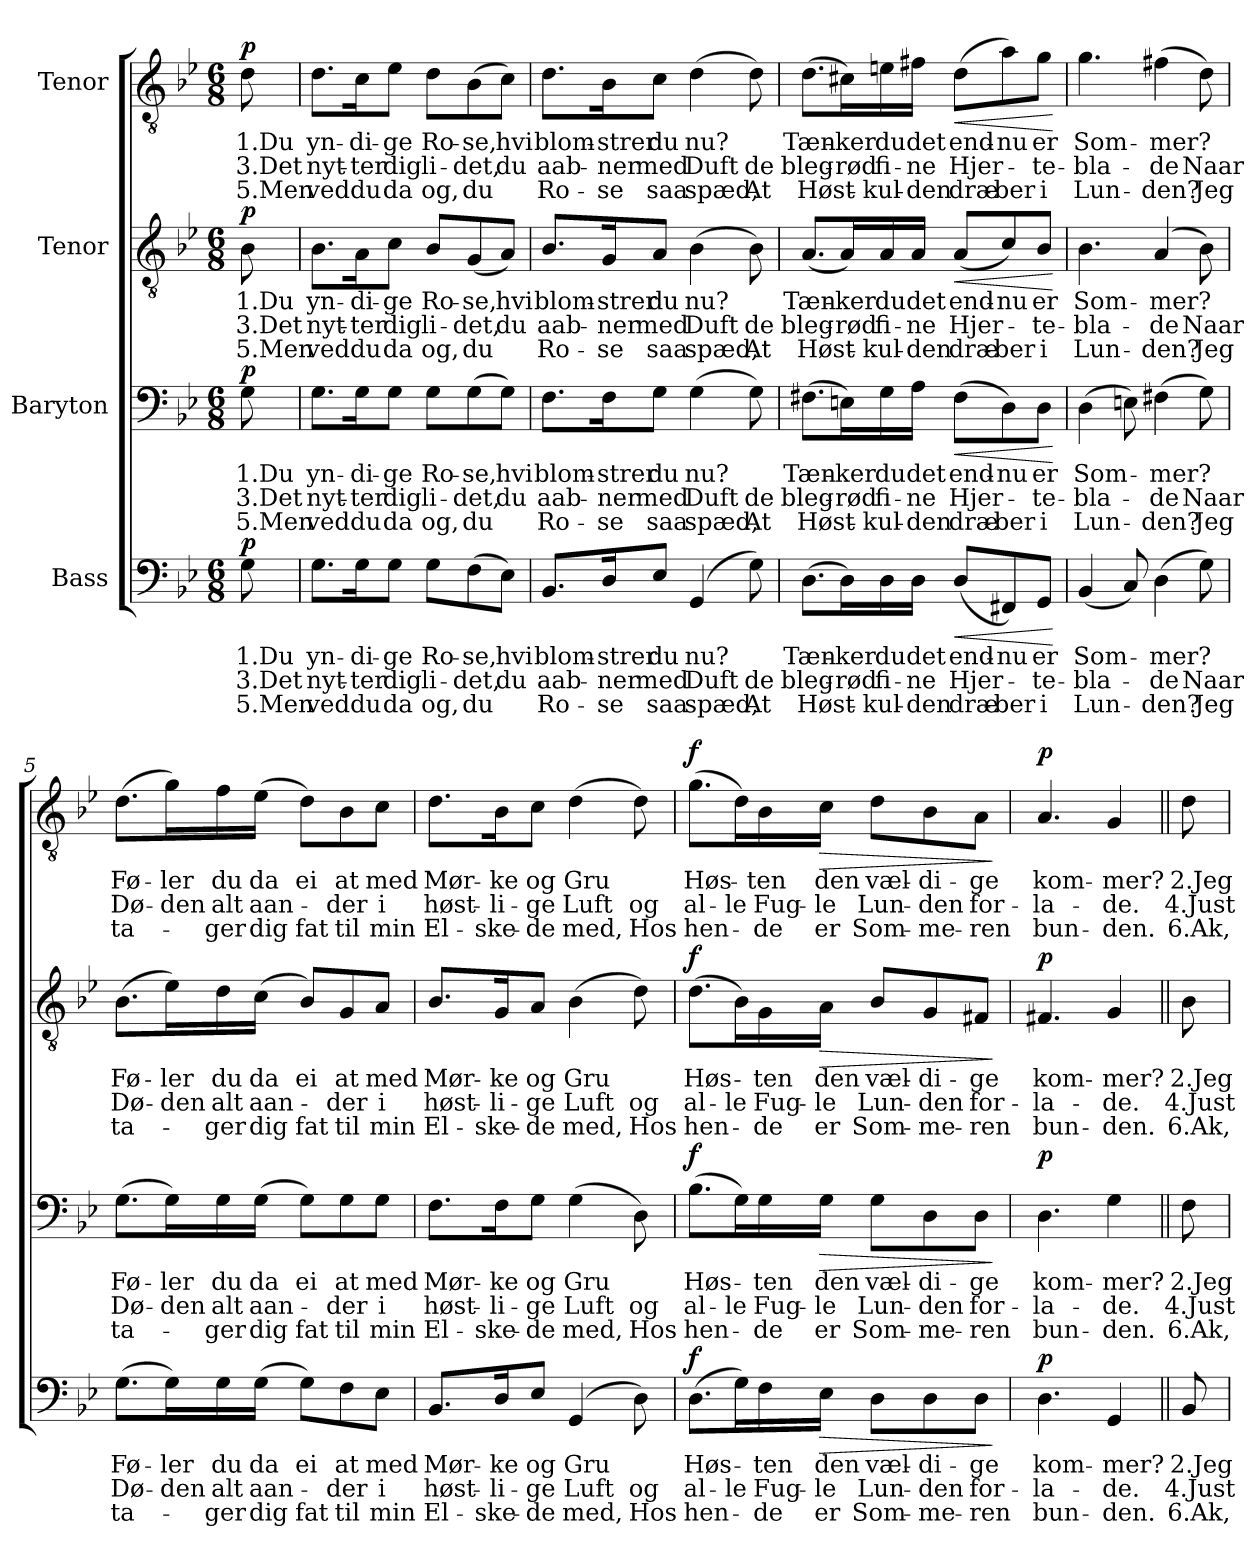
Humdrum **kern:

**kern	**text	**text	**text	**dynam	**kern	**text	**text	**text	**dynam	**kern	**text	**text	**text	**dynam	**kern	**text	**text	**text	**dynam
*part4	*part4	*part4	*part4	*part4	*part3	*part3	*part3	*part3	*part3	*part2	*part2	*part2	*part2	*part2	*part1	*part1	*part1	*part1	*part1
*staff4	*staff4	*staff4	*staff4	*staff4	*staff3	*staff3	*staff3	*staff3	*staff3	*staff2	*staff2	*staff2	*staff2	*staff2	*staff1	*staff1	*staff1	*staff1	*staff1
*I"Bass	*	*	*	*	*I"Baryton	*	*	*	*	*I"Tenor	*	*	*	*	*I"Tenor	*	*	*	*
*clefF4	*	*	*	*	*clefF4	*	*	*	*	*clefGv2	*	*	*	*	*clefGv2	*	*	*	*
*k[b-e-]	*	*	*	*	*k[b-e-]	*	*	*	*	*k[b-e-]	*	*	*	*	*k[b-e-]	*	*	*	*
*M6/8	*	*	*	*	*M6/8	*	*	*	*	*M6/8	*	*	*	*	*M6/8	*	*	*	*
*MM75	*	*	*	*	*MM75	*	*	*	*	*MM75	*	*	*	*	*MM75	*	*	*	*
=	=	=	=	=	=	=	=	=	=	=	=	=	=	=	=	=	=	=	=
!	!LO:LY:b	!LO:LY:b	!LO:LY:b	!LO:DY:a	!	!LO:LY:b	!LO:LY:b	!LO:LY:b	!LO:DY:a	!	!LO:LY:b	!LO:LY:b	!LO:LY:b	!LO:DY:a	!	!LO:LY:b	!LO:LY:b	!LO:LY:b	!LO:DY:a
8G\	1.Du	3.Det	5.Men	p	8G\	1.Du	3.Det	5.Men	p	8B-\	1.Du	3.Det	5.Men	p	8d\	1.Du	3.Det	5.Men	p
=1	=1	=1	=1	=1	=1	=1	=1	=1	=1	=1	=1	=1	=1	=1	=1	=1	=1	=1	=1
!	!LO:LY:b	!LO:LY:b	!LO:LY:b	!	!	!LO:LY:b	!LO:LY:b	!LO:LY:b	!	!	!LO:LY:b	!LO:LY:b	!LO:LY:b	!	!	!LO:LY:b	!LO:LY:b	!LO:LY:b	!
8.G\L	yn-	nyt-	ved	.	8.G\L	yn-	nyt-	ved	.	8.B-\L	yn-	nyt-	ved	.	8.d\L	yn-	nyt-	ved	.
!	!LO:LY:b	!LO:LY:b	!LO:LY:b	!	!	!LO:LY:b	!LO:LY:b	!LO:LY:b	!	!	!LO:LY:b	!LO:LY:b	!LO:LY:b	!	!	!LO:LY:b	!LO:LY:b	!LO:LY:b	!
16G\K	-di-	-ter	du	.	16G\K	-di-	-ter	du	.	16A\K	-di-	-ter	du	.	16c\K	-di-	-ter	du	.
!	!LO:LY:b	!LO:LY:b	!LO:LY:b	!	!	!LO:LY:b	!LO:LY:b	!LO:LY:b	!	!	!LO:LY:b	!LO:LY:b	!LO:LY:b	!	!	!LO:LY:b	!LO:LY:b	!LO:LY:b	!
8G\J	-ge	dig	da	.	8G\J	-ge	dig	da	.	8c\J	-ge	dig	da	.	8e-\J	-ge	dig	da	.
!	!LO:LY:b	!LO:LY:b	!LO:LY:b	!	!	!LO:LY:b	!LO:LY:b	!LO:LY:b	!	!	!LO:LY:b	!LO:LY:b	!LO:LY:b	!	!	!LO:LY:b	!LO:LY:b	!LO:LY:b	!
8G\L	Ro-	li-	og,	.	8G\L	Ro-	li-	og,	.	8B-/L	Ro-	li-	og,	.	8d\L	Ro-	li-	og,	.
!	!LO:LY:b	!LO:LY:b	!LO:LY:b	!	!	!LO:LY:b	!LO:LY:b	!LO:LY:b	!	!	!LO:LY:b	!LO:LY:b	!LO:LY:b	!	!	!LO:LY:b	!LO:LY:b	!LO:LY:b	!
(>8F\	-se,	-det,	du	.	(>8G\	-se,	-det,	du	.	(<8G/	-se,	-det,	du	.	(>8B-\	-se,	-det,	du	.
!	!LO:LY:b	!LO:LY:b	!	!	!	!LO:LY:b	!LO:LY:b	!	!	!	!LO:LY:b	!LO:LY:b	!	!	!	!LO:LY:b	!LO:LY:b	!	!
8E-\J)	hvi	du	.	.	8G\J)	hvi	du	.	.	8A/J)	hvi	du	.	.	8c\J)	hvi	du	.	.
=2	=2	=2	=2	=2	=2	=2	=2	=2	=2	=2	=2	=2	=2	=2	=2	=2	=2	=2	=2
!	!LO:LY:b	!LO:LY:b	!LO:LY:b	!	!	!LO:LY:b	!LO:LY:b	!LO:LY:b	!	!	!LO:LY:b	!LO:LY:b	!LO:LY:b	!	!	!LO:LY:b	!LO:LY:b	!LO:LY:b	!
8.BB-/L	blom-	aab-	Ro-	.	8.F\L	blom-	aab-	Ro-	.	8.B-/L	blom-	aab-	Ro-	.	8.d\L	blom-	aab-	Ro-	.
!	!LO:LY:b	!LO:LY:b	!LO:LY:b	!	!	!LO:LY:b	!LO:LY:b	!LO:LY:b	!	!	!LO:LY:b	!LO:LY:b	!LO:LY:b	!	!	!LO:LY:b	!LO:LY:b	!LO:LY:b	!
16D/K	-strer	-ner	-se	.	16F\K	-strer	-ner	-se	.	16G/K	-strer	-ner	-se	.	16B-\K	-strer	-ner	-se	.
!	!LO:LY:b	!LO:LY:b	!LO:LY:b	!	!	!LO:LY:b	!LO:LY:b	!LO:LY:b	!	!	!LO:LY:b	!LO:LY:b	!LO:LY:b	!	!	!LO:LY:b	!LO:LY:b	!LO:LY:b	!
8E-/J	du	med	saa	.	8G\J	du	med	saa	.	8A/J	du	med	saa	.	8c\J	du	med	saa	.
!	!LO:LY:b	!LO:LY:b	!LO:LY:b	!	!	!LO:LY:b	!LO:LY:b	!LO:LY:b	!	!	!LO:LY:b	!LO:LY:b	!LO:LY:b	!	!	!LO:LY:b	!LO:LY:b	!LO:LY:b	!
(>4GG/	nu?	Duft	spæd,	.	(>4G\	nu?	Duft	spæd,	.	(>4B-\	nu?	Duft	spæd,	.	(>4d\	nu?	Duft	spæd,	.
!	!	!LO:LY:b	!LO:LY:b	!	!	!	!LO:LY:b	!LO:LY:b	!	!	!	!LO:LY:b	!LO:LY:b	!	!	!	!LO:LY:b	!LO:LY:b	!
8G\)	.	de	At	.	8G\)	.	de	At	.	8B-\)	.	de	At	.	8d\)	.	de	At	.
=3	=3	=3	=3	=3	=3	=3	=3	=3	=3	=3	=3	=3	=3	=3	=3	=3	=3	=3	=3
!	!LO:LY:b	!LO:LY:b	!LO:LY:b	!	!	!LO:LY:b	!LO:LY:b	!LO:LY:b	!	!	!LO:LY:b	!LO:LY:b	!LO:LY:b	!	!	!LO:LY:b	!LO:LY:b	!LO:LY:b	!
(>8.D\L	Tæn-	bleg-	Høst-	.	(>8.F#X\L	Tæn-	bleg-	Høst-	.	(<8.A/L	Tæn-	bleg-	Høst-	.	(>8.d\L	Tæn-	bleg-	Høst-	.
!	!LO:LY:b	!LO:LY:b	!	!	!	!LO:LY:b	!LO:LY:b	!	!	!	!LO:LY:b	!LO:LY:b	!	!	!	!LO:LY:b	!LO:LY:b	!	!
16D\L)	-ker	-rød	.	.	16En\L)	-ker	-rød	.	.	16A/L)	-ker	-rød	.	.	16c#X\L)	-ker	-rød	.	.
!	!LO:LY:b	!LO:LY:b	!LO:LY:b	!	!	!LO:LY:b	!LO:LY:b	!LO:LY:b	!	!	!LO:LY:b	!LO:LY:b	!LO:LY:b	!	!	!LO:LY:b	!LO:LY:b	!LO:LY:b	!
16D\	du	fi-	-kul-	.	16G\	du	fi-	-kul-	.	16A/	du	fi-	-kul-	.	16en\	du	fi-	-kul-	.
!	!LO:LY:b	!LO:LY:b	!LO:LY:b	!	!	!LO:LY:b	!LO:LY:b	!LO:LY:b	!	!	!LO:LY:b	!LO:LY:b	!LO:LY:b	!	!	!LO:LY:b	!LO:LY:b	!LO:LY:b	!
16D\JJ	det	-ne	-den	.	16A\JJ	det	-ne	-den	.	16A/JJ	det	-ne	-den	.	16f#X\JJ	det	-ne	-den	.
!	!LO:LY:b	!LO:LY:b	!LO:LY:b	!LO:HP:b	!	!LO:LY:b	!LO:LY:b	!LO:LY:b	!LO:HP:b	!	!LO:LY:b	!LO:LY:b	!LO:LY:b	!LO:HP:b	!	!LO:LY:b	!LO:LY:b	!LO:LY:b	!LO:HP:b
(>8D/L	end-	Hjer-	dræ-	<	(>8F#\L	end-	Hjer-	dræ-	<	(>8A/L	end-	Hjer-	dræ-	<	(>8d\L	end-	Hjer-	dræ-	<
!	!LO:LY:b	!	!LO:LY:b	!	!	!LO:LY:b	!	!LO:LY:b	!	!	!LO:LY:b	!	!LO:LY:b	!	!	!LO:LY:b	!	!LO:LY:b	!
8FF#X/)	-nu	.	-ber	.	8D\)	-nu	.	-ber	.	8c/)	-nu	.	-ber	.	8a\)	-nu	.	-ber	.
!	!LO:LY:b	!LO:LY:b	!LO:LY:b	!	!	!LO:LY:b	!LO:LY:b	!LO:LY:b	!	!	!LO:LY:b	!LO:LY:b	!LO:LY:b	!	!	!LO:LY:b	!LO:LY:b	!LO:LY:b	!
8GG/J	er	-te-	i	.	8D\J	er	-te-	i	.	8B-/J	er	-te-	i	.	8g\J	er	-te-	i	.
.	.	.	.	[	.	.	.	.	[	.	.	.	.	[	.	.	.	.	[
=4	=4	=4	=4	=4	=4	=4	=4	=4	=4	=4	=4	=4	=4	=4	=4	=4	=4	=4	=4
!	!LO:LY:b	!LO:LY:b	!LO:LY:b	!	!	!LO:LY:b	!LO:LY:b	!LO:LY:b	!	!	!LO:LY:b	!LO:LY:b	!LO:LY:b	!	!	!LO:LY:b	!LO:LY:b	!LO:LY:b	!
(<4BB-/	Som-	-bla-	Lun-	.	(>4D\	Som-	-bla-	Lun-	.	4.B-\	Som-	-bla-	Lun-	.	4.g\	Som-	-bla-	Lun-	.
8C/)	.	.	.	.	8En\)	.	.	.	.	.	.	.	.	.	.	.	.	.	.
!	!LO:LY:b	!LO:LY:b	!LO:LY:b	!	!	!LO:LY:b	!LO:LY:b	!LO:LY:b	!	!	!LO:LY:b	!LO:LY:b	!LO:LY:b	!	!	!LO:LY:b	!LO:LY:b	!LO:LY:b	!
(>4D\	-mer?	-de	-den?	.	(>4F#X\	-mer?	-de	-den?	.	(>4A/	-mer?	-de	-den?	.	(>4f#X\	-mer?	-de	-den?	.
!	!	!LO:LY:b	!LO:LY:b	!	!	!	!LO:LY:b	!LO:LY:b	!	!	!	!LO:LY:b	!LO:LY:b	!	!	!	!LO:LY:b	!LO:LY:b	!
8G\)	.	Naar	Jeg	.	8G\)	.	Naar	Jeg	.	8B-\)	.	Naar	Jeg	.	8d\)	.	Naar	Jeg	.
!!LO:LB:g=z
=5	=5	=5	=5	=5	=5	=5	=5	=5	=5	=5	=5	=5	=5	=5	=5	=5	=5	=5	=5
!	!LO:LY:b	!LO:LY:b	!LO:LY:b	!	!	!LO:LY:b	!LO:LY:b	!LO:LY:b	!	!	!LO:LY:b	!LO:LY:b	!LO:LY:b	!	!	!LO:LY:b	!LO:LY:b	!LO:LY:b	!
(>8.G\L	Fø-	Dø-	ta-	.	(>8.G\L	Fø-	Dø-	ta-	.	(>8.B-\L	Fø-	Dø-	ta-	.	(>8.d\L	Fø-	Dø-	ta-	.
!	!LO:LY:b	!LO:LY:b	!	!	!	!LO:LY:b	!LO:LY:b	!	!	!	!LO:LY:b	!LO:LY:b	!	!	!	!LO:LY:b	!LO:LY:b	!	!
16G\L)	-ler	-den	.	.	16G\L)	-ler	-den	.	.	16e-\L)	-ler	-den	.	.	16g\L)	-ler	-den	.	.
!	!LO:LY:b	!LO:LY:b	!LO:LY:b	!	!	!LO:LY:b	!LO:LY:b	!LO:LY:b	!	!	!LO:LY:b	!LO:LY:b	!LO:LY:b	!	!	!LO:LY:b	!LO:LY:b	!LO:LY:b	!
16G\	du	alt	-ger	.	16G\	du	alt	-ger	.	16d\	du	alt	-ger	.	16f\	du	alt	-ger	.
!	!LO:LY:b	!LO:LY:b	!LO:LY:b	!	!	!LO:LY:b	!LO:LY:b	!LO:LY:b	!	!	!LO:LY:b	!LO:LY:b	!LO:LY:b	!	!	!LO:LY:b	!LO:LY:b	!LO:LY:b	!
(>16G\JJ	da	aan-	dig	.	(>16G\JJ	da	aan-	dig	.	(>16c\JJ	da	aan-	dig	.	(>16e-\JJ	da	aan-	dig	.
!	!LO:LY:b	!	!LO:LY:b	!	!	!LO:LY:b	!	!LO:LY:b	!	!	!LO:LY:b	!	!LO:LY:b	!	!	!LO:LY:b	!	!LO:LY:b	!
8G\L)	ei	.	fat	.	8G\L)	ei	.	fat	.	8B-/L)	ei	.	fat	.	8d\L)	ei	.	fat	.
!	!LO:LY:b	!LO:LY:b	!LO:LY:b	!	!	!LO:LY:b	!LO:LY:b	!LO:LY:b	!	!	!LO:LY:b	!LO:LY:b	!LO:LY:b	!	!	!LO:LY:b	!LO:LY:b	!LO:LY:b	!
8F\	at	-der	til	.	8G\	at	-der	til	.	8G/	at	-der	til	.	8B-\	at	-der	til	.
!	!LO:LY:b	!LO:LY:b	!LO:LY:b	!	!	!LO:LY:b	!LO:LY:b	!LO:LY:b	!	!	!LO:LY:b	!LO:LY:b	!LO:LY:b	!	!	!LO:LY:b	!LO:LY:b	!LO:LY:b	!
8E-\J	med	i	min	.	8G\J	med	i	min	.	8A/J	med	i	min	.	8c\J	med	i	min	.
=6	=6	=6	=6	=6	=6	=6	=6	=6	=6	=6	=6	=6	=6	=6	=6	=6	=6	=6	=6
!	!LO:LY:b	!LO:LY:b	!LO:LY:b	!	!	!LO:LY:b	!LO:LY:b	!LO:LY:b	!	!	!LO:LY:b	!LO:LY:b	!LO:LY:b	!	!	!LO:LY:b	!LO:LY:b	!LO:LY:b	!
8.BB-/L	Mør-	høst-	El-	.	8.F\L	Mør-	høst-	El-	.	8.B-/L	Mør-	høst-	El-	.	8.d\L	Mør-	høst-	El-	.
!	!LO:LY:b	!LO:LY:b	!LO:LY:b	!	!	!LO:LY:b	!LO:LY:b	!LO:LY:b	!	!	!LO:LY:b	!LO:LY:b	!LO:LY:b	!	!	!LO:LY:b	!LO:LY:b	!LO:LY:b	!
16D/K	-ke	-li-	-ske-	.	16F\K	-ke	-li-	-ske-	.	16G/K	-ke	-li-	-ske-	.	16B-\K	-ke	-li-	-ske-	.
!	!LO:LY:b	!LO:LY:b	!LO:LY:b	!	!	!LO:LY:b	!LO:LY:b	!LO:LY:b	!	!	!LO:LY:b	!LO:LY:b	!LO:LY:b	!	!	!LO:LY:b	!LO:LY:b	!LO:LY:b	!
8E-/J	og	-ge	-de	.	8G\J	og	-ge	-de	.	8A/J	og	-ge	-de	.	8c\J	og	-ge	-de	.
!	!LO:LY:b	!LO:LY:b	!LO:LY:b	!	!	!LO:LY:b	!LO:LY:b	!LO:LY:b	!	!	!LO:LY:b	!LO:LY:b	!LO:LY:b	!	!	!LO:LY:b	!LO:LY:b	!LO:LY:b	!
(>4GG/	Gru	Luft	med,	.	(>4G\	Gru	Luft	med,	.	(>4B-\	Gru	Luft	med,	.	(>4d\	Gru	Luft	med,	.
!	!	!LO:LY:b	!LO:LY:b	!	!	!	!LO:LY:b	!LO:LY:b	!	!	!	!LO:LY:b	!LO:LY:b	!	!	!	!LO:LY:b	!LO:LY:b	!
8D\)	.	og	Hos	.	8D\)	.	og	Hos	.	8d\)	.	og	Hos	.	8d\)	.	og	Hos	.
=7	=7	=7	=7	=7	=7	=7	=7	=7	=7	=7	=7	=7	=7	=7	=7	=7	=7	=7	=7
!	!LO:LY:b	!LO:LY:b	!LO:LY:b	!LO:DY:a	!	!LO:LY:b	!LO:LY:b	!LO:LY:b	!LO:DY:a	!	!LO:LY:b	!LO:LY:b	!LO:LY:b	!LO:DY:a	!	!LO:LY:b	!LO:LY:b	!LO:LY:b	!LO:DY:a
(>8.D\L	Høs-	al-	hen-	f	(>8.B-\L	Høs-	al-	hen-	f	(>8.d\L	Høs-	al-	hen-	f	(>8.g\L	Høs-	al-	hen-	f
!	!	!LO:LY:b	!	!	!	!	!LO:LY:b	!	!	!	!	!LO:LY:b	!	!	!	!	!LO:LY:b	!	!
16G\L)	.	-le	.	.	16G\L)	.	-le	.	.	16B-\L)	.	-le	.	.	16d\L)	.	-le	.	.
!	!LO:LY:b	!LO:LY:b	!LO:LY:b	!	!	!LO:LY:b	!LO:LY:b	!LO:LY:b	!	!	!LO:LY:b	!LO:LY:b	!LO:LY:b	!	!	!LO:LY:b	!LO:LY:b	!LO:LY:b	!
16F\	-ten	Fug-	-de	.	16G\	-ten	Fug-	-de	.	16G\	-ten	Fug-	-de	.	16B-\	-ten	Fug-	-de	.
!	!LO:LY:b	!LO:LY:b	!LO:LY:b	!LO:HP:b	!	!LO:LY:b	!LO:LY:b	!LO:LY:b	!LO:HP:b	!	!LO:LY:b	!LO:LY:b	!LO:LY:b	!LO:HP:b	!	!LO:LY:b	!LO:LY:b	!LO:LY:b	!LO:HP:b
16E-\JJ	den	-le	er	>	16G\JJ	den	-le	er	>	16A\JJ	den	-le	er	>	16c\JJ	den	-le	er	>
!	!LO:LY:b	!LO:LY:b	!LO:LY:b	!	!	!LO:LY:b	!LO:LY:b	!LO:LY:b	!	!	!LO:LY:b	!LO:LY:b	!LO:LY:b	!	!	!LO:LY:b	!LO:LY:b	!LO:LY:b	!
8D\L	væl-	Lun-	Som-	.	8G\L	væl-	Lun-	Som-	.	8B-/L	væl-	Lun-	Som-	.	8d\L	væl-	Lun-	Som-	.
!	!LO:LY:b	!LO:LY:b	!LO:LY:b	!	!	!LO:LY:b	!LO:LY:b	!LO:LY:b	!	!	!LO:LY:b	!LO:LY:b	!LO:LY:b	!	!	!LO:LY:b	!LO:LY:b	!LO:LY:b	!
8D\	-di-	-den	-me-	.	8D\	-di-	-den	-me-	.	8G/	-di-	-den	-me-	.	8B-\	-di-	-den	-me-	.
!	!LO:LY:b	!LO:LY:b	!LO:LY:b	!	!	!LO:LY:b	!LO:LY:b	!LO:LY:b	!	!	!LO:LY:b	!LO:LY:b	!LO:LY:b	!	!	!LO:LY:b	!LO:LY:b	!LO:LY:b	!
8D\J	-ge	for-	-ren	.	8D\J	-ge	for-	-ren	.	8F#X/J	-ge	for-	-ren	.	8A\J	-ge	for-	-ren	.
.	.	.	.	]	.	.	.	.	]	.	.	.	.	]	.	.	.	.	]
=8	=8	=8	=8	=8	=8	=8	=8	=8	=8	=8	=8	=8	=8	=8	=8	=8	=8	=8	=8
!	!LO:LY:b	!LO:LY:b	!LO:LY:b	!LO:DY:a	!	!LO:LY:b	!LO:LY:b	!LO:LY:b	!LO:DY:a	!	!LO:LY:b	!LO:LY:b	!LO:LY:b	!LO:DY:a	!	!LO:LY:b	!LO:LY:b	!LO:LY:b	!LO:DY:a
4.D\	kom-	-la-	bun-	p	4.D\	kom-	-la-	bun-	p	4.F#X/	kom-	-la-	bun-	p	4.A/	kom-	-la-	bun-	p
!	!LO:LY:b	!LO:LY:b	!LO:LY:b	!	!	!LO:LY:b	!LO:LY:b	!LO:LY:b	!	!	!LO:LY:b	!LO:LY:b	!LO:LY:b	!	!	!LO:LY:b	!LO:LY:b	!LO:LY:b	!
4GG/	-mer?	-de.	-den.	.	4G\	-mer?	-de.	-den.	.	4G/	-mer?	-de.	-den.	.	4G/	-mer?	-de.	-den.	.
=9||	=9||	=9||	=9||	=9||	=9||	=9||	=9||	=9||	=9||	=9||	=9||	=9||	=9||	=9||	=9||	=9||	=9||	=9||	=9||
!	!LO:LY:b	!LO:LY:b	!LO:LY:b	!	!	!LO:LY:b	!LO:LY:b	!LO:LY:b	!	!	!LO:LY:b	!LO:LY:b	!LO:LY:b	!	!	!LO:LY:b	!LO:LY:b	!LO:LY:b	!
8BB-/	2.Jeg	4.Just	6.Ak,	.	8F\	2.Jeg	4.Just	6.Ak,	.	8B-\	2.Jeg	4.Just	6.Ak,	.	8d\	2.Jeg	4.Just	6.Ak,	.
=	=	=	=	=	=	=	=	=	=	=	=	=	=	=	=	=	=	=	=
*-	*-	*-	*-	*-	*-	*-	*-	*-	*-	*-	*-	*-	*-	*-	*-	*-	*-	*-	*-
